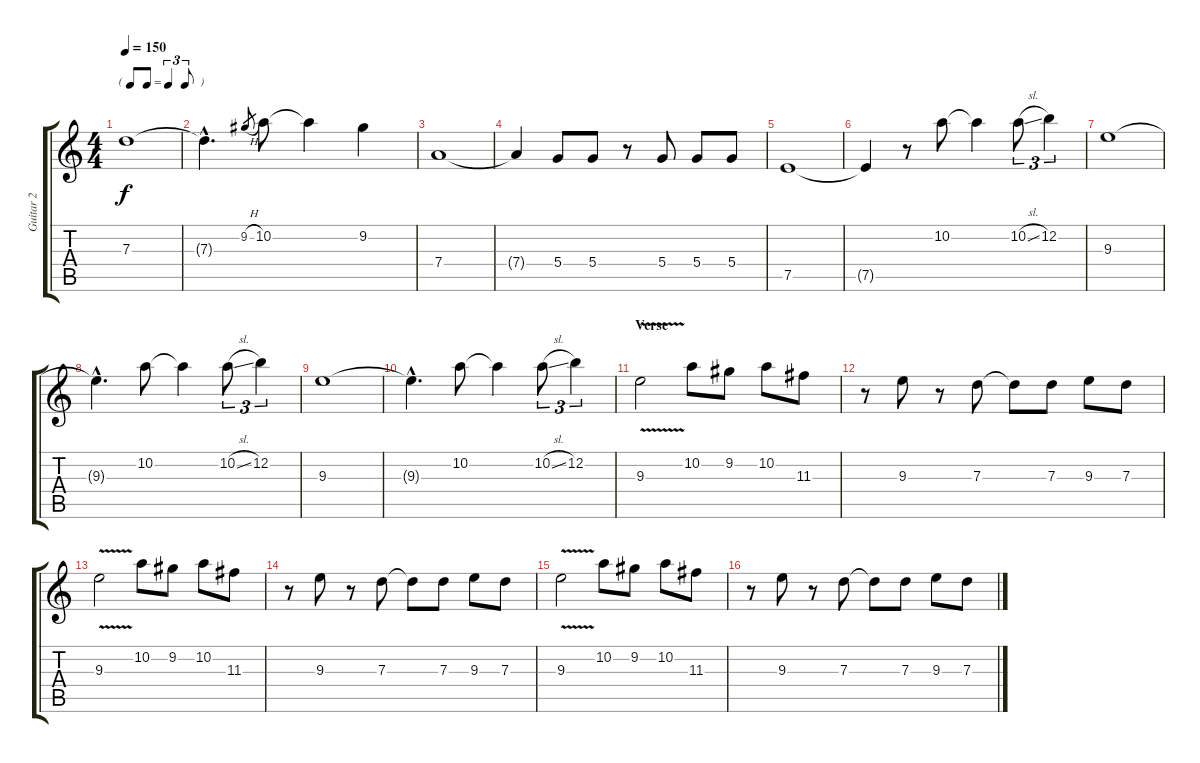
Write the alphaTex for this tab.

\track ("Guitar 2" "Guitar 2") {instrument electricguitarclean}
\staff {score tabs}
\tuning (E4 B3 G3 D3 A2 E2) {hide}
\ts (4 4)
\tf triplet8th
\tempo 150
\clef g2
\ks c
7.3.1{dy f} |
7.3{hac t}.4{d} 9.2{h}.8{gr} 10.2.8 10.2{t}.4 9.2.4 |
7.4.1 |
7.4{t}.4 5.4.8 5.4.8 r.8 5.4.8 5.4.8 5.4.8 |
7.5.1 |
7.5{t}.4 r.8 10.2.8 10.2{t}.4 10.2{sl}.8{tu (3 2)} 12.2.4{tu (3 2)} |
9.3.1 |
9.3{hac t}.4{d} 10.2.8 10.2{t}.4 10.2{sl}.8{tu (3 2)} 12.2.4{tu (3 2)} |
9.3.1 |
9.3{hac t}.4{d} 10.2.8 10.2{t}.4 10.2{sl}.8{tu (3 2)} 12.2.4{tu (3 2)} |
\section ("" "Verse")
9.3{v}.2 10.2.8 9.2.8 10.2.8 11.3.8 |
r.8 9.3.8 r.8 7.3.8 7.3{t}.8 7.3.8 9.3.8 7.3.8 |
9.3{v}.2 10.2.8 9.2.8 10.2.8 11.3.8 |
r.8 9.3.8 r.8 7.3.8 7.3{t}.8 7.3.8 9.3.8 7.3.8 |
9.3{v}.2 10.2.8 9.2.8 10.2.8 11.3.8 |
r.8 9.3.8 r.8 7.3.8 7.3{t}.8 7.3.8 9.3.8 7.3.8
